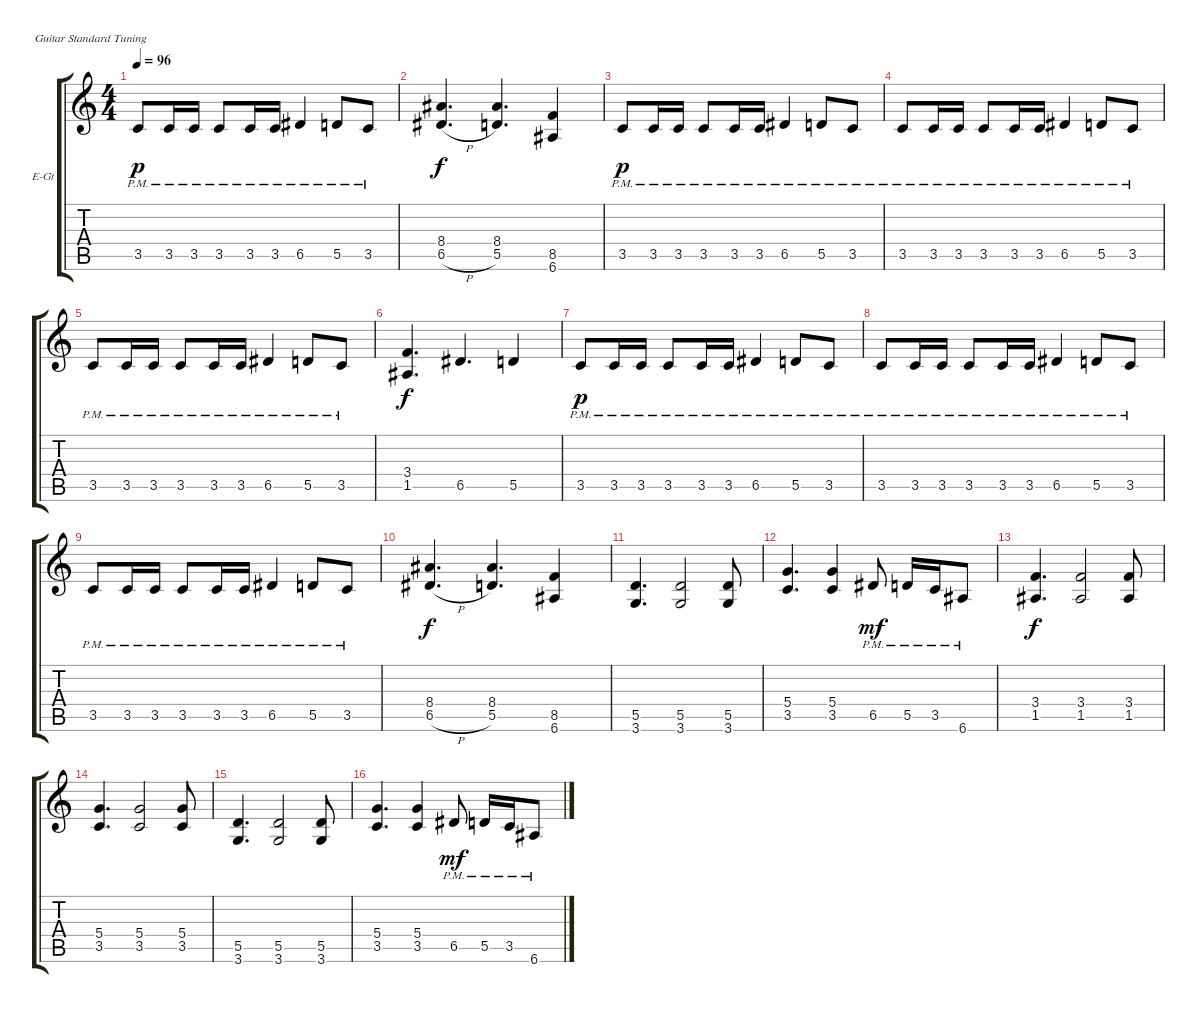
\defaultSystemsLayout 4
\bracketExtendMode groupsimilarinstruments
\firstSystemTrackNameOrientation horizontal
\otherSystemsTrackNameOrientation horizontal
\track ("Herman Frank" "E-Gt") {instrument distortionguitar}
\staff {score tabs}
\tuning (E4 B3 G3 D3 A2 E2)
\ts (4 4)
\tempo 96
\clef g2
\ks c
3.5{pm}.8{dy p} 3.5{pm}.16 3.5{pm}.16 3.5{pm}.8 3.5{pm}.16 3.5{pm}.16 6.5{pm}.4 5.5{pm}.8 3.5{pm}.8 |
(6.5{h} 8.4).4{d dy f} (8.4 5.5).4{d} (8.5 6.6).4 |
3.5{pm}.8{dy p} 3.5{pm}.16 3.5{pm}.16 3.5{pm}.8 3.5{pm}.16 3.5{pm}.16 6.5{pm}.4 5.5{pm}.8 3.5{pm}.8 |
3.5{pm}.8 3.5{pm}.16 3.5{pm}.16 3.5{pm}.8 3.5{pm}.16 3.5{pm}.16 6.5{pm}.4 5.5{pm}.8 3.5{pm}.8 |
3.5{pm}.8 3.5{pm}.16 3.5{pm}.16 3.5{pm}.8 3.5{pm}.16 3.5{pm}.16 6.5{pm}.4 5.5{pm}.8 3.5{pm}.8 |
(1.5 3.4).4{d dy f} 6.5.4{d} 5.5.4 |
3.5{pm}.8{dy p} 3.5{pm}.16 3.5{pm}.16 3.5{pm}.8 3.5{pm}.16 3.5{pm}.16 6.5{pm}.4 5.5{pm}.8 3.5{pm}.8 |
3.5{pm}.8 3.5{pm}.16 3.5{pm}.16 3.5{pm}.8 3.5{pm}.16 3.5{pm}.16 6.5{pm}.4 5.5{pm}.8 3.5{pm}.8 |
3.5{pm}.8 3.5{pm}.16 3.5{pm}.16 3.5{pm}.8 3.5{pm}.16 3.5{pm}.16 6.5{pm}.4 5.5{pm}.8 3.5{pm}.8 |
(6.5{h} 8.4).4{d dy f} (8.4 5.5).4{d} (8.5 6.6).4 |
(5.5 3.6).4{d} (5.5 3.6).2 (3.6 5.5).8 |
(3.5 5.4).4{d} (3.5 5.4).4 6.5{pm}.8{dy mf} 5.5{pm}.16 3.5{pm}.16 6.6{pm}.8 |
(1.5 3.4).4{d dy f} (1.5 3.4).2 (1.5 3.4).8 |
(3.5 5.4).4{d} (3.5 5.4).2 (3.5 5.4).8 |
(5.5 3.6).4{d} (5.5 3.6).2 (3.6 5.5).8 |
(3.5 5.4).4{d} (3.5 5.4).4 6.5{pm}.8{dy mf} 5.5{pm}.16 3.5{pm}.16 6.6{pm}.8
